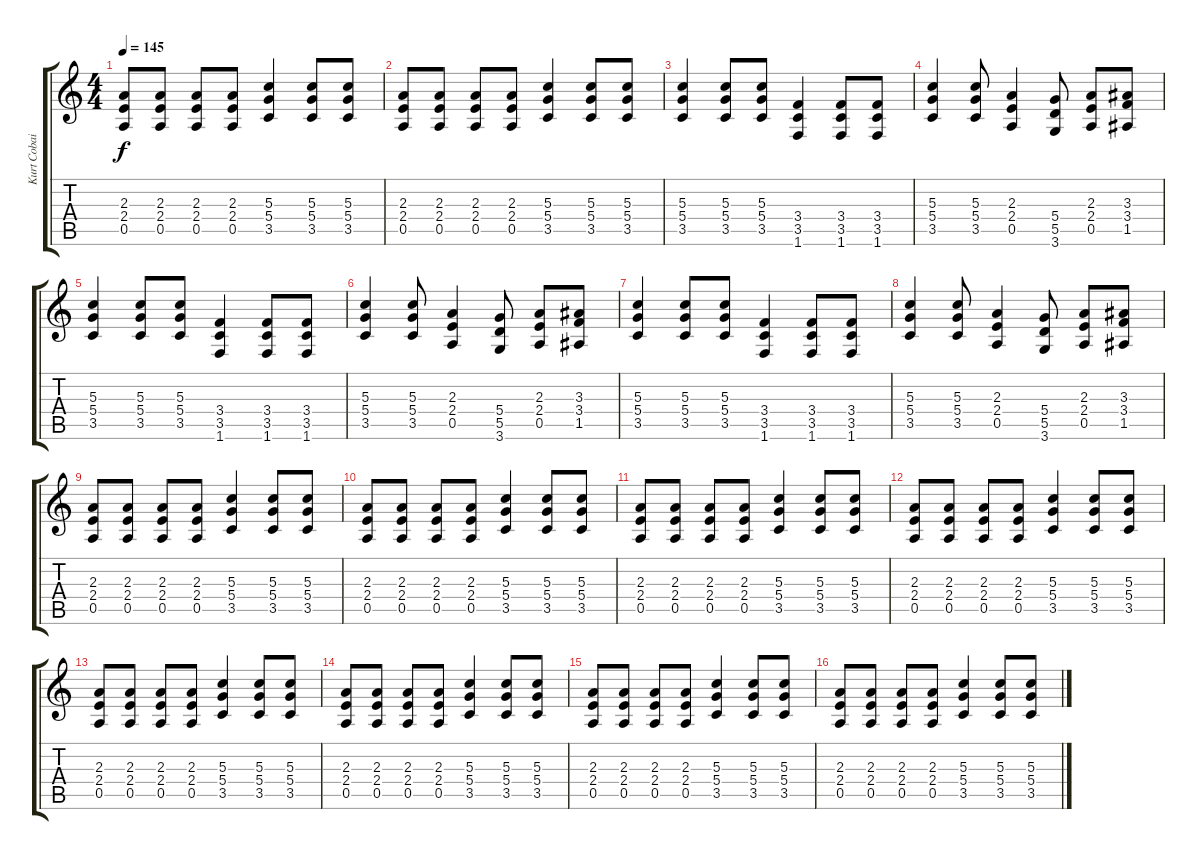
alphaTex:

\track ("Kurt Cobain - Guitar" "Kurt Cobai") {instrument distortionguitar}
\staff {score tabs}
\tuning (E4 B3 G3 D3 A2 E2) {hide}
\ts (4 4)
\tempo 145
\clef g2
\ks c
(2.3 2.4 0.5).8{dy f} (2.3 2.4 0.5).8 (2.3 2.4 0.5).8 (2.3 2.4 0.5).8 (5.3 5.4 3.5).4 (5.3 5.4 3.5).8 (5.3 5.4 3.5).8 |
(2.3 2.4 0.5).8 (2.3 2.4 0.5).8 (2.3 2.4 0.5).8 (2.3 2.4 0.5).8 (5.3 5.4 3.5).4 (5.3 5.4 3.5).8 (5.3 5.4 3.5).8 |
(5.3 5.4 3.5).4{instrument electricguitarclean} (5.3 5.4 3.5).8 (5.3 5.4 3.5).8 (3.4 3.5 1.6).4 (3.4 3.5 1.6).8 (3.4 3.5 1.6).8 |
(5.3 5.4 3.5).4 (5.3 5.4 3.5).8 (2.3 2.4 0.5).4 (5.4 5.5 3.6).8 (2.3 2.4 0.5).8 (3.3 3.4 1.5).8 |
(5.3 5.4 3.5).4{instrument electricguitarclean} (5.3 5.4 3.5).8 (5.3 5.4 3.5).8 (3.4 3.5 1.6).4 (3.4 3.5 1.6).8 (3.4 3.5 1.6).8 |
(5.3 5.4 3.5).4 (5.3 5.4 3.5).8 (2.3 2.4 0.5).4 (5.4 5.5 3.6).8 (2.3 2.4 0.5).8 (3.3 3.4 1.5).8 |
(5.3 5.4 3.5).4{instrument electricguitarclean} (5.3 5.4 3.5).8 (5.3 5.4 3.5).8 (3.4 3.5 1.6).4 (3.4 3.5 1.6).8 (3.4 3.5 1.6).8 |
(5.3 5.4 3.5).4 (5.3 5.4 3.5).8 (2.3 2.4 0.5).4 (5.4 5.5 3.6).8 (2.3 2.4 0.5).8 (3.3 3.4 1.5).8 |
(2.3 2.4 0.5).8{instrument distortionguitar} (2.3 2.4 0.5).8 (2.3 2.4 0.5).8 (2.3 2.4 0.5).8 (5.3 5.4 3.5).4 (5.3 5.4 3.5).8 (5.3 5.4 3.5).8 |
(2.3 2.4 0.5).8 (2.3 2.4 0.5).8 (2.3 2.4 0.5).8 (2.3 2.4 0.5).8 (5.3 5.4 3.5).4 (5.3 5.4 3.5).8 (5.3 5.4 3.5).8 |
(2.3 2.4 0.5).8 (2.3 2.4 0.5).8 (2.3 2.4 0.5).8 (2.3 2.4 0.5).8 (5.3 5.4 3.5).4 (5.3 5.4 3.5).8 (5.3 5.4 3.5).8 |
(2.3 2.4 0.5).8 (2.3 2.4 0.5).8 (2.3 2.4 0.5).8 (2.3 2.4 0.5).8 (5.3 5.4 3.5).4 (5.3 5.4 3.5).8 (5.3 5.4 3.5).8 |
(2.3 2.4 0.5).8 (2.3 2.4 0.5).8 (2.3 2.4 0.5).8 (2.3 2.4 0.5).8 (5.3 5.4 3.5).4 (5.3 5.4 3.5).8 (5.3 5.4 3.5).8 |
(2.3 2.4 0.5).8 (2.3 2.4 0.5).8 (2.3 2.4 0.5).8 (2.3 2.4 0.5).8 (5.3 5.4 3.5).4 (5.3 5.4 3.5).8 (5.3 5.4 3.5).8 |
(2.3 2.4 0.5).8 (2.3 2.4 0.5).8 (2.3 2.4 0.5).8 (2.3 2.4 0.5).8 (5.3 5.4 3.5).4 (5.3 5.4 3.5).8 (5.3 5.4 3.5).8 |
(2.3 2.4 0.5).8 (2.3 2.4 0.5).8 (2.3 2.4 0.5).8 (2.3 2.4 0.5).8 (5.3 5.4 3.5).4 (5.3 5.4 3.5).8 (5.3 5.4 3.5).8
